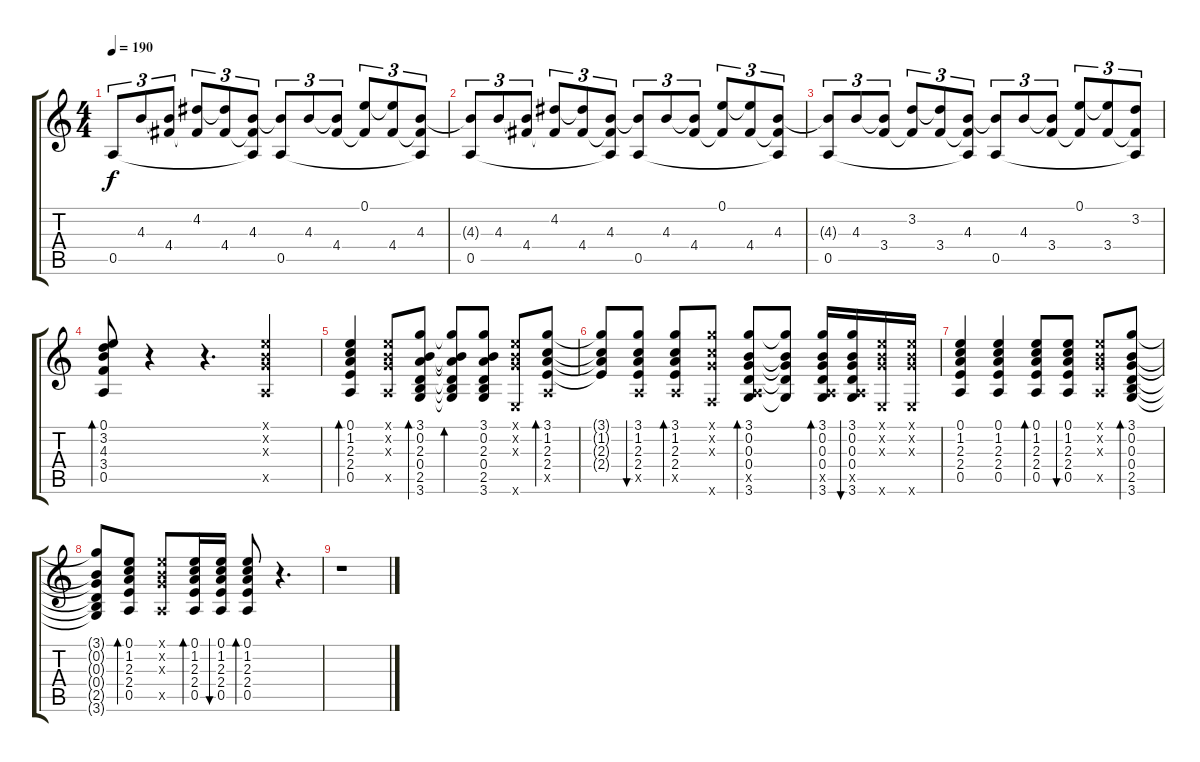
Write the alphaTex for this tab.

\track "" {instrument acousticguitarsteel}
\staff {score tabs}
\tuning (E4 B3 G3 D3 A2 E2) {hide}
\ts (4 4)
\tempo 190
\clef g2
\ks c
0.5.8{tu (3 2) dy f} 4.3.8{tu (3 2)} (4.3{t} 4.4).8{tu (3 2)} (4.2 4.4{t}).8{tu (3 2)} (4.2{t} 4.4).8{tu (3 2)} (4.3 4.4{t} 0.5{t}).8{tu (3 2)} (4.3{t} 0.5).8{tu (3 2)} 4.3.8{tu (3 2)} (4.3{t} 4.4).8{tu (3 2)} (0.1 4.4{t}).8{tu (3 2)} (0.1{t} 4.4).8{tu (3 2)} (4.3 4.4{t} 0.5{t}).8{tu (3 2)} |
(4.3{t} 0.5).8{tu (3 2)} 4.3.8{tu (3 2)} (4.3{t} 4.4).8{tu (3 2)} (4.2 4.4{t}).8{tu (3 2)} (4.2{t} 4.4).8{tu (3 2)} (4.3 4.4{t} 0.5{t}).8{tu (3 2)} (4.3{t} 0.5).8{tu (3 2)} 4.3.8{tu (3 2)} (4.3{t} 4.4).8{tu (3 2)} (0.1 4.4{t}).8{tu (3 2)} (0.1{t} 4.4).8{tu (3 2)} (4.3 4.4{t} 0.5{t}).8{tu (3 2)} |
(4.3{t} 0.5).8{tu (3 2)} 4.3.8{tu (3 2)} (4.3{t} 3.4).8{tu (3 2)} (3.2 3.4{t}).8{tu (3 2)} (3.2{t} 3.4).8{tu (3 2)} (4.3 3.4{t} 0.5{t}).8{tu (3 2)} (4.3{t} 0.5).8{tu (3 2)} 4.3.8{tu (3 2)} (4.3{t} 3.4).8{tu (3 2)} (0.1 3.4{t}).8{tu (3 2)} (0.1{t} 3.4).8{tu (3 2)} (3.2 3.4{t} 0.5{t}).8{tu (3 2)} |
(0.1 3.2 4.3 3.4 0.5).8{bd 120} r.4 r.4{d} (0.1{x} 0.2{x} 0.3{x} 0.5{x}).4 |
(0.1 1.2 2.3 2.4 0.5).4{bd 60} (0.1{x} 0.2{x} 0.3{x} 0.5{x}).8 (3.1 0.2 2.3 0.4 2.5 3.6).8{bd 60} (3.1{t} 0.2{t} 2.3{t} 0.4{t} 2.5{t} 3.6{t}).8{bd 60} (3.1 0.2 2.3 0.4 2.5 3.6).8 (0.1{x} 0.2{x} 0.3{x} 0.6{x}).8 (3.1 1.2 2.3 2.4 0.5{x}).8{bd 60} |
(3.1{t} 1.2{t} 2.3{t} 2.4{t}).8 (3.1 1.2 2.3 2.4 0.5{x}).8{bu 60} (3.1 1.2 2.3 2.4 0.5{x}).8{bd 60} (3.1{x} 1.2{x} 0.3{x} 1.6{x}).8 (3.1 0.2 0.3 0.4 0.5{x} 3.6).8{bd 60} (3.1{t} 0.2{t} 0.3{t} 0.4{t} 3.6{t}).8 (3.1 0.2 0.3 0.4 0.5{x} 3.6).16{bd 60} (3.1 0.2 0.3 0.4 0.5{x} 3.6).16{bu 60} (0.1{x} 0.2{x} 0.3{x} 0.6{x}).16 (0.1{x} 0.2{x} 0.3{x} 0.6{x}).16 |
(0.1 1.2 2.3 2.4 0.5).4 (0.1 1.2 2.3 2.4 0.5).4 (0.1 1.2 2.3 2.4 0.5).8{bd 60} (0.1 1.2 2.3 2.4 0.5).8{bu 60} (0.1{x} 0.2{x} 0.3{x} 0.5{x}).8 (3.1 0.2 0.3 0.4 2.5 3.6).8{bd 60} |
(3.1{t} 0.2{t} 0.3{t} 0.4{t} 2.5{t} 3.6{t}).8 (0.1 1.2 2.3 2.4 0.5).8{bd 60} (0.1{x} 0.2{x} 0.3{x} 0.5{x}).8 (0.1 1.2 2.3 2.4 0.5).16{bd 60} (0.1 1.2 2.3 2.4 0.5).16{bu 60} (0.1 1.2 2.3 2.4 0.5).8{bd 30} r.4{d} |
r.1
